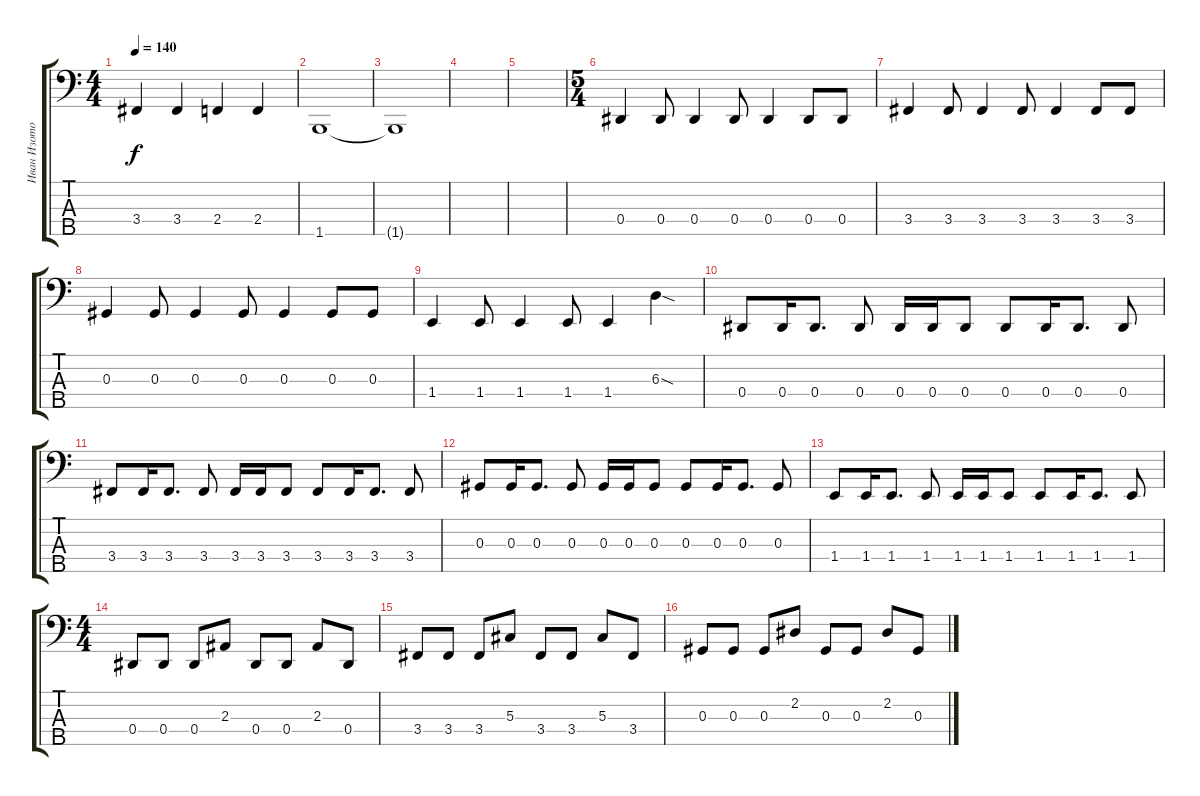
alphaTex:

\track ("Иван Изотов" "Иван Изото") {instrument electricbasspick}
\staff {score tabs}
\tuning (Gb2 Db2 Ab1 Eb1 Bb0) {hide}
\ts (4 4)
\tempo 140
\clef f4
\ks c
3.4.4{dy f} 3.4.4 2.4.4 2.4.4 |
1.5.1 |
1.5{t}.1 |
|
|
\ts (5 4)
0.4.4 0.4.8 0.4.4 0.4.8 0.4.4 0.4.8 0.4.8 |
3.4.4 3.4.8 3.4.4 3.4.8 3.4.4 3.4.8 3.4.8 |
0.3.4 0.3.8 0.3.4 0.3.8 0.3.4 0.3.8 0.3.8 |
1.4.4 1.4.8 1.4.4 1.4.8 1.4.4 6.3{sod}.4 |
0.4.8 0.4.16 0.4.8{d} 0.4.8 0.4.16 0.4.16 0.4.8 0.4.8 0.4.16 0.4.8{d} 0.4.8 |
3.4.8 3.4.16 3.4.8{d} 3.4.8 3.4.16 3.4.16 3.4.8 3.4.8 3.4.16 3.4.8{d} 3.4.8 |
0.3.8 0.3.16 0.3.8{d} 0.3.8 0.3.16 0.3.16 0.3.8 0.3.8 0.3.16 0.3.8{d} 0.3.8 |
1.4.8 1.4.16 1.4.8{d} 1.4.8 1.4.16 1.4.16 1.4.8 1.4.8 1.4.16 1.4.8{d} 1.4.8 |
\ts (4 4)
0.4.8 0.4.8 0.4.8 2.3.8 0.4.8 0.4.8 2.3.8 0.4.8 |
3.4.8 3.4.8 3.4.8 5.3.8 3.4.8 3.4.8 5.3.8 3.4.8 |
0.3.8 0.3.8 0.3.8 2.2.8 0.3.8 0.3.8 2.2.8 0.3.8
